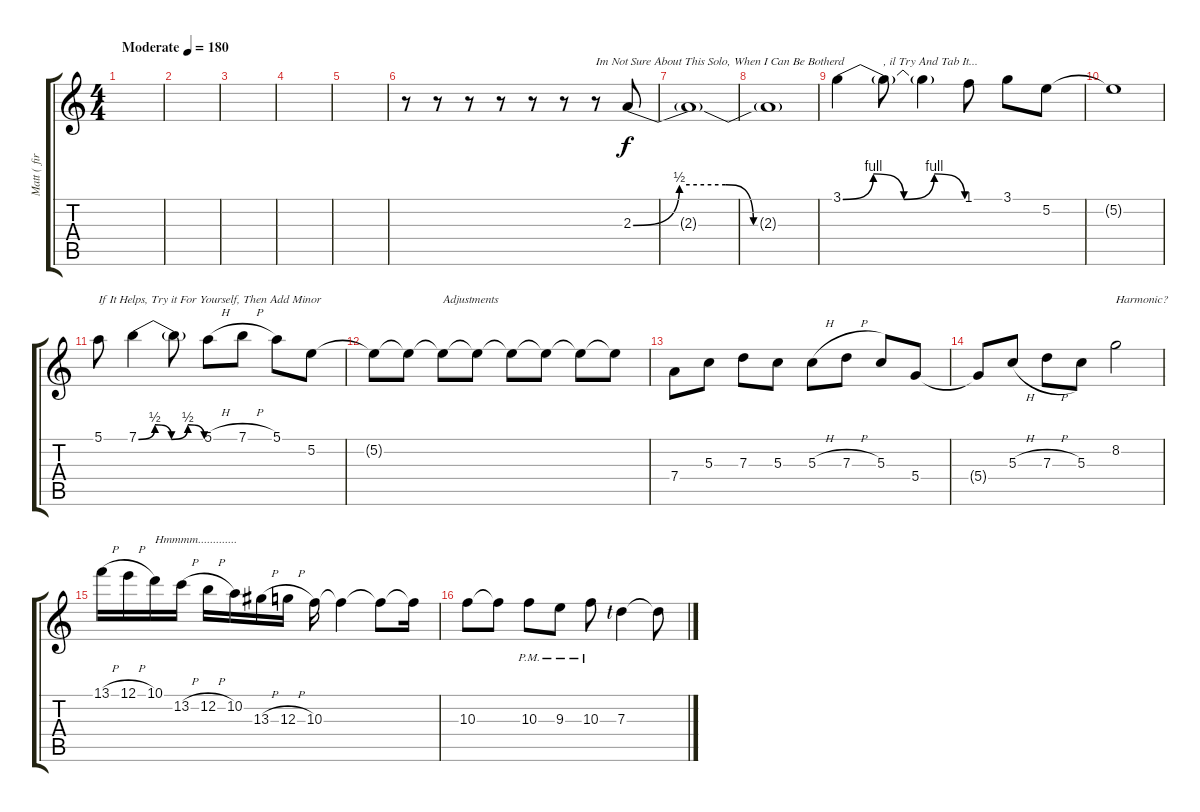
\track ("Matt ( first solo )" "Matt ( fir") {instrument distortionguitar}
\staff {score tabs}
\tuning (E4 B3 G3 D3 A2 E2) {hide}
\ts (4 4)
\tempo (180 "Moderate")
\clef g2
\ks c
|
|
|
|
|
r.8 r.8 r.8 r.8 r.8 r.8 r.8{txt "Im Not Sure About This Solo, When I Can Be Botherd"} 2.3{be (custom 0 0 15 2 30 2 39 0 60 0)}.8 |
2.3{t}.1 |
2.3{t}.1 |
3.1{be (custom 0 0 15 4 30 0 45 4 60 0)}.4 3.1{t}.8{txt ", il Try And Tab It..."} 3.1{t}.4 1.1.8 3.1.8 5.2.8 |
5.2{t}.1 |
5.1.8{txt "If It Helps, Try it For Yourself, Then Add Minor "} 7.1{be (custom 0 0 15 2 30 0 45 2 60 0)}.4 7.1{t}.8 5.1{h}.8 7.1{h}.8 5.1.8 5.2.8 |
5.2{t}.8 5.2{t}.8 5.2{t}.8{txt "Adjustments"} 5.2{t}.8 5.2{t}.8 5.2{t}.8 5.2{t}.8 5.2{t}.8 |
7.4.8 5.3.8 7.3.8 5.3.8 5.3{h}.8 7.3{h}.8 5.3.8 5.4.8 |
5.4{t}.8 5.3{h}.8 7.3{h}.8 5.3.8 8.2.2{txt "Harmonic?"} |
13.1{h}.16 12.1{h}.16 10.1.16{txt "Hmmmm............."} 13.2{h}.16 12.2{h}.16 10.2.16 13.3{h}.16 12.3{h}.16 10.3.16 10.3{t}.4 10.3{t}.8 10.3{t}.16 |
10.3.8 10.3{t}.8 10.3{pm}.8 9.3{pm}.8 10.3{pm}.8 7.3{lf 1}.4 7.3{t}.8
